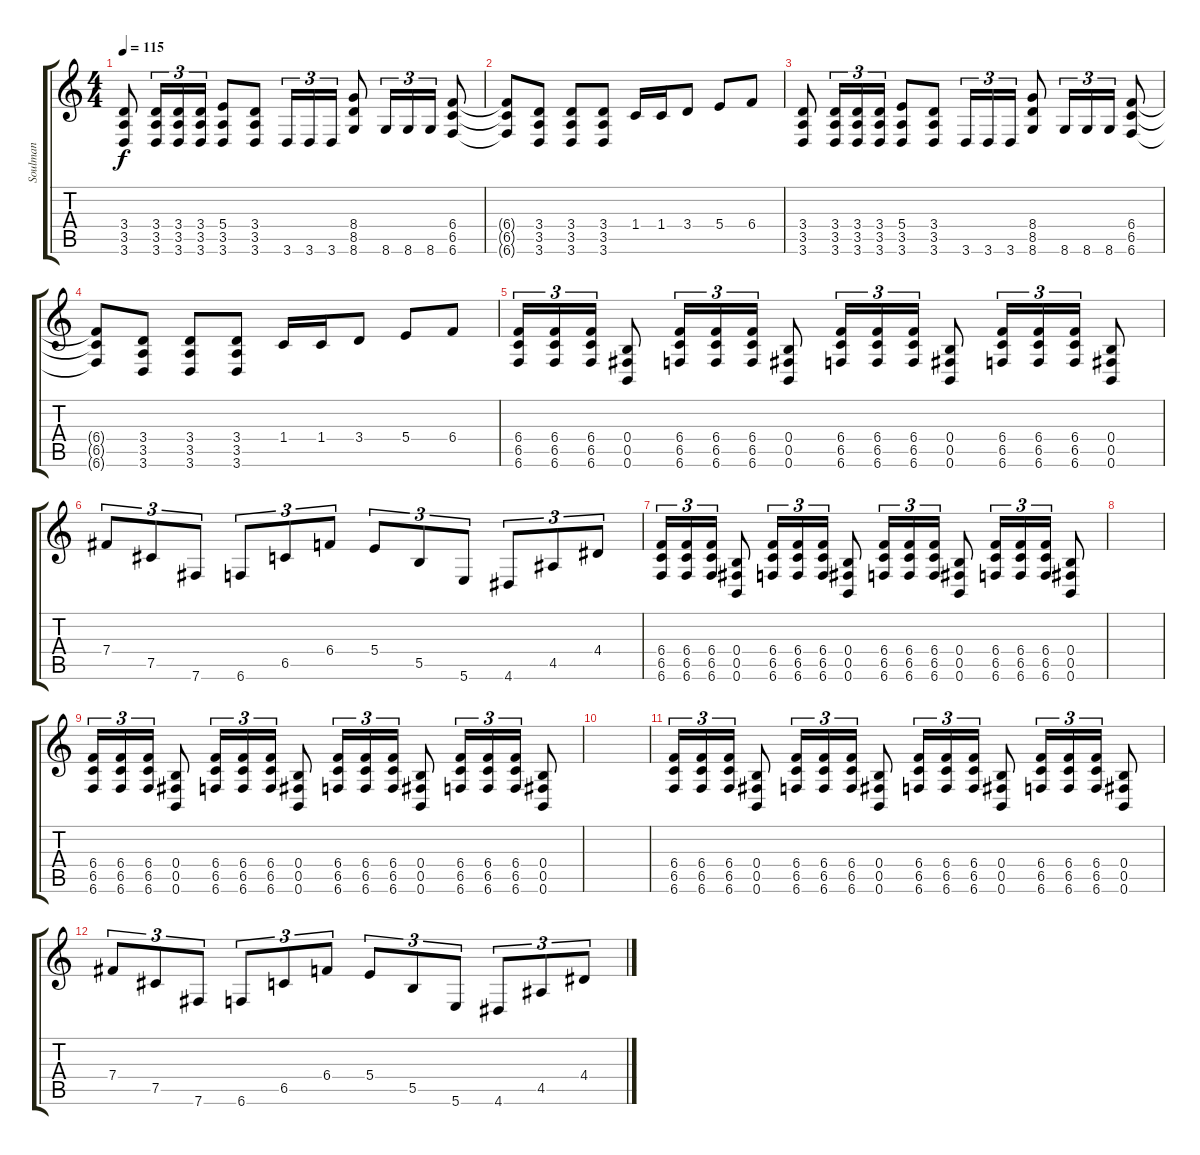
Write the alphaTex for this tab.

\track ("Soulman" "Soulman") {instrument distortionguitar}
\staff {score tabs}
\tuning (Db4 Ab3 E3 B2 Gb2 B1) {hide}
\ts (4 4)
\tempo 115
\clef g2
\ks c
(3.4 3.5 3.6).8{dy f} (3.4 3.5 3.6).16{tu (3 2)} (3.4 3.5 3.6).16{tu (3 2)} (3.4 3.5 3.6).16{tu (3 2)} (5.4 3.5 3.6).8 (3.4 3.5 3.6).8 3.6.16{tu (3 2)} 3.6.16{tu (3 2)} 3.6.16{tu (3 2)} (8.4 8.5 8.6).8 8.6.16{tu (3 2)} 8.6.16{tu (3 2)} 8.6.16{tu (3 2)} (6.4 6.5 6.6).8 |
(6.4{t} 6.5{t} 6.6{t}).8 (3.4 3.5 3.6).8 (3.4 3.5 3.6).8 (3.4 3.5 3.6).8 1.4.16 1.4.16 3.4.8 5.4.8 6.4.8 |
(3.4 3.5 3.6).8 (3.4 3.5 3.6).16{tu (3 2)} (3.4 3.5 3.6).16{tu (3 2)} (3.4 3.5 3.6).16{tu (3 2)} (5.4 3.5 3.6).8 (3.4 3.5 3.6).8 3.6.16{tu (3 2)} 3.6.16{tu (3 2)} 3.6.16{tu (3 2)} (8.4 8.5 8.6).8 8.6.16{tu (3 2)} 8.6.16{tu (3 2)} 8.6.16{tu (3 2)} (6.4 6.5 6.6).8 |
(6.4{t} 6.5{t} 6.6{t}).8 (3.4 3.5 3.6).8 (3.4 3.5 3.6).8 (3.4 3.5 3.6).8 1.4.16 1.4.16 3.4.8 5.4.8 6.4.8 |
(6.4 6.5 6.6).16{tu (3 2)} (6.4 6.5 6.6).16{tu (3 2)} (6.4 6.5 6.6).16{tu (3 2)} (0.4 0.5 0.6).8 (6.4 6.5 6.6).16{tu (3 2)} (6.4 6.5 6.6).16{tu (3 2)} (6.4 6.5 6.6).16{tu (3 2)} (0.4 0.5 0.6).8 (6.4 6.5 6.6).16{tu (3 2)} (6.4 6.5 6.6).16{tu (3 2)} (6.4 6.5 6.6).16{tu (3 2)} (0.4 0.5 0.6).8 (6.4 6.5 6.6).16{tu (3 2)} (6.4 6.5 6.6).16{tu (3 2)} (6.4 6.5 6.6).16{tu (3 2)} (0.4 0.5 0.6).8 |
7.4.8{tu (3 2)} 7.5.8{tu (3 2)} 7.6.8{tu (3 2)} 6.6.8{tu (3 2)} 6.5.8{tu (3 2)} 6.4.8{tu (3 2)} 5.4.8{tu (3 2)} 5.5.8{tu (3 2)} 5.6.8{tu (3 2)} 4.6.8{tu (3 2)} 4.5.8{tu (3 2)} 4.4.8{tu (3 2)} |
(6.4 6.5 6.6).16{tu (3 2)} (6.4 6.5 6.6).16{tu (3 2)} (6.4 6.5 6.6).16{tu (3 2)} (0.4 0.5 0.6).8 (6.4 6.5 6.6).16{tu (3 2)} (6.4 6.5 6.6).16{tu (3 2)} (6.4 6.5 6.6).16{tu (3 2)} (0.4 0.5 0.6).8 (6.4 6.5 6.6).16{tu (3 2)} (6.4 6.5 6.6).16{tu (3 2)} (6.4 6.5 6.6).16{tu (3 2)} (0.4 0.5 0.6).8 (6.4 6.5 6.6).16{tu (3 2)} (6.4 6.5 6.6).16{tu (3 2)} (6.4 6.5 6.6).16{tu (3 2)} (0.4 0.5 0.6).8 |
|
(6.4 6.5 6.6).16{tu (3 2)} (6.4 6.5 6.6).16{tu (3 2)} (6.4 6.5 6.6).16{tu (3 2)} (0.4 0.5 0.6).8 (6.4 6.5 6.6).16{tu (3 2)} (6.4 6.5 6.6).16{tu (3 2)} (6.4 6.5 6.6).16{tu (3 2)} (0.4 0.5 0.6).8 (6.4 6.5 6.6).16{tu (3 2)} (6.4 6.5 6.6).16{tu (3 2)} (6.4 6.5 6.6).16{tu (3 2)} (0.4 0.5 0.6).8 (6.4 6.5 6.6).16{tu (3 2)} (6.4 6.5 6.6).16{tu (3 2)} (6.4 6.5 6.6).16{tu (3 2)} (0.4 0.5 0.6).8 |
|
(6.4 6.5 6.6).16{tu (3 2)} (6.4 6.5 6.6).16{tu (3 2)} (6.4 6.5 6.6).16{tu (3 2)} (0.4 0.5 0.6).8 (6.4 6.5 6.6).16{tu (3 2)} (6.4 6.5 6.6).16{tu (3 2)} (6.4 6.5 6.6).16{tu (3 2)} (0.4 0.5 0.6).8 (6.4 6.5 6.6).16{tu (3 2)} (6.4 6.5 6.6).16{tu (3 2)} (6.4 6.5 6.6).16{tu (3 2)} (0.4 0.5 0.6).8 (6.4 6.5 6.6).16{tu (3 2)} (6.4 6.5 6.6).16{tu (3 2)} (6.4 6.5 6.6).16{tu (3 2)} (0.4 0.5 0.6).8 |
7.4.8{tu (3 2)} 7.5.8{tu (3 2)} 7.6.8{tu (3 2)} 6.6.8{tu (3 2)} 6.5.8{tu (3 2)} 6.4.8{tu (3 2)} 5.4.8{tu (3 2)} 5.5.8{tu (3 2)} 5.6.8{tu (3 2)} 4.6.8{tu (3 2)} 4.5.8{tu (3 2)} 4.4.8{tu (3 2)}
